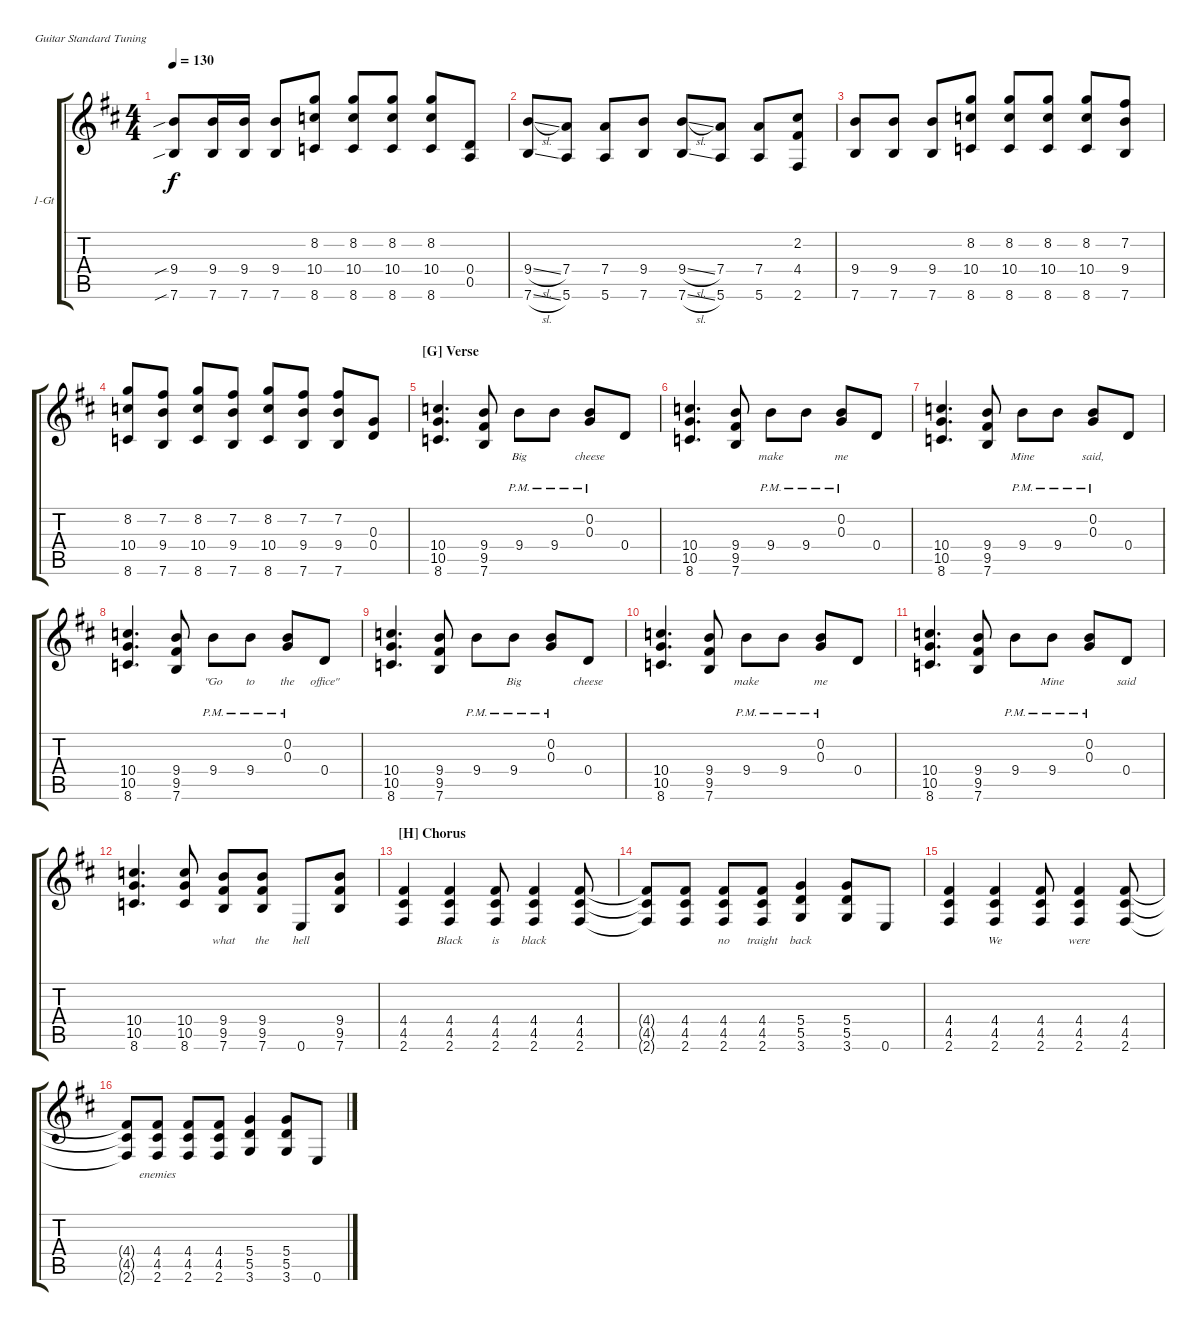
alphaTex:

\defaultSystemsLayout 4
\bracketExtendMode groupsimilarinstruments
\firstSystemTrackNameOrientation horizontal
\otherSystemsTrackNameOrientation horizontal
\track ("Guitar" "1-Gt") {instrument distortionguitar}
\staff {score tabs}
\tuning (E4 B3 G3 D3 A2 E2)
\ts (4 4)
\tempo 130
\clef g2
\scale
1.06305
\ks d
(7.6{sib} 9.4{sib}).8{lyrics (0 "") lyrics (1 "") lyrics (2 "") lyrics (3 "") lyrics (4 "") dy f} (7.6 9.4).16{lyrics (0 "") lyrics (1 "") lyrics (2 "") lyrics (3 "") lyrics (4 "")} (7.6 9.4).16{lyrics (0 "") lyrics (1 "") lyrics (2 "") lyrics (3 "") lyrics (4 "")} (7.6 9.4).8{lyrics (0 "") lyrics (1 "") lyrics (2 "") lyrics (3 "") lyrics (4 "")} (8.6 10.4 8.2).8{lyrics (0 "") lyrics (1 "") lyrics (2 "") lyrics (3 "") lyrics (4 "")} (8.6 10.4 8.2).8{lyrics (0 "") lyrics (1 "") lyrics (2 "") lyrics (3 "") lyrics (4 "")} (8.6 10.4 8.2).8{lyrics (0 "") lyrics (1 "") lyrics (2 "") lyrics (3 "") lyrics (4 "")} (8.6 10.4 8.2).8{lyrics (0 "") lyrics (1 "") lyrics (2 "") lyrics (3 "") lyrics (4 "")} (0.5 0.4).8{lyrics (0 "") lyrics (1 "") lyrics (2 "") lyrics (3 "") lyrics (4 "")} |
\scale
0.936948 (7.6{sl} 9.4{sl}).8{lyrics (0 "") lyrics (1 "") lyrics (2 "") lyrics (3 "") lyrics (4 "")} (5.6 7.4).8{lyrics (0 "") lyrics (1 "") lyrics (2 "") lyrics (3 "") lyrics (4 "")} (5.6 7.4).8{lyrics (0 "") lyrics (1 "") lyrics (2 "") lyrics (3 "") lyrics (4 "")} (7.6 9.4).8{lyrics (0 "") lyrics (1 "") lyrics (2 "") lyrics (3 "") lyrics (4 "")} (7.6{sl} 9.4{sl}).8{lyrics (0 "") lyrics (1 "") lyrics (2 "") lyrics (3 "") lyrics (4 "")} (5.6 7.4).8{lyrics (0 "") lyrics (1 "") lyrics (2 "") lyrics (3 "") lyrics (4 "")} (5.6 7.4).8{lyrics (0 "") lyrics (1 "") lyrics (2 "") lyrics (3 "") lyrics (4 "")} (2.6 4.4 2.2).8{lyrics (0 "") lyrics (1 "") lyrics (2 "") lyrics (3 "") lyrics (4 "")} |
\scale
1.06305 (7.6 9.4).8{lyrics (0 "") lyrics (1 "") lyrics (2 "") lyrics (3 "") lyrics (4 "")} (7.6 9.4).8{lyrics (0 "") lyrics (1 "") lyrics (2 "") lyrics (3 "") lyrics (4 "")} (7.6 9.4).8{lyrics (0 "") lyrics (1 "") lyrics (2 "") lyrics (3 "") lyrics (4 "")} (8.6 8.2 10.4).8{lyrics (0 "") lyrics (1 "") lyrics (2 "") lyrics (3 "") lyrics (4 "")} (8.6 8.2 10.4).8{lyrics (0 "") lyrics (1 "") lyrics (2 "") lyrics (3 "") lyrics (4 "")} (8.6 8.2 10.4).8{lyrics (0 "") lyrics (1 "") lyrics (2 "") lyrics (3 "") lyrics (4 "")} (8.6 8.2 10.4).8{lyrics (0 "") lyrics (1 "") lyrics (2 "") lyrics (3 "") lyrics (4 "")} (7.6 9.4 7.2).8{lyrics (0 "") lyrics (1 "") lyrics (2 "") lyrics (3 "") lyrics (4 "")} |
\scale
0.936948 (8.6 8.2 10.4).8{lyrics (0 "") lyrics (1 "") lyrics (2 "") lyrics (3 "") lyrics (4 "")} (7.6 9.4 7.2).8{lyrics (0 "") lyrics (1 "") lyrics (2 "") lyrics (3 "") lyrics (4 "")} (8.6 8.2 10.4).8{lyrics (0 "") lyrics (1 "") lyrics (2 "") lyrics (3 "") lyrics (4 "")} (7.6 9.4 7.2).8{lyrics (0 "") lyrics (1 "") lyrics (2 "") lyrics (3 "") lyrics (4 "")} (8.6 8.2 10.4).8{lyrics (0 "") lyrics (1 "") lyrics (2 "") lyrics (3 "") lyrics (4 "")} (7.6 9.4 7.2).8{lyrics (0 "") lyrics (1 "") lyrics (2 "") lyrics (3 "") lyrics (4 "")} (7.6 9.4 7.2).8{lyrics (0 "") lyrics (1 "") lyrics (2 "") lyrics (3 "") lyrics (4 "")} (0.4 0.3).8{lyrics (0 "") lyrics (1 "") lyrics (2 "") lyrics (3 "") lyrics (4 "")} |
\section ("G" "Verse")
\scale
1.06305 (8.6 10.5 10.4).4{d lyrics (0 "") lyrics (1 "") lyrics (2 "") lyrics (3 "") lyrics (4 "")} (7.6 9.5 9.4).8{lyrics (0 "") lyrics (1 "") lyrics (2 "") lyrics (3 "") lyrics (4 "")} 9.4{pm}.8{lyrics (0 "Big") lyrics (1 "") lyrics (2 "") lyrics (3 "") lyrics (4 "")} 9.4{pm}.8{lyrics (0 "") lyrics (1 "") lyrics (2 "") lyrics (3 "") lyrics (4 "")} (0.3{pm} 0.2{pm}).8{lyrics (0 "cheese") lyrics (1 "") lyrics (2 "") lyrics (3 "") lyrics (4 "")} 0.4.8{lyrics (0 "") lyrics (1 "") lyrics (2 "") lyrics (3 "") lyrics (4 "")} |
\scale
0.936948 (8.6 10.5 10.4).4{d lyrics (0 "") lyrics (1 "") lyrics (2 "") lyrics (3 "") lyrics (4 "")} (7.6 9.5 9.4).8{lyrics (0 "") lyrics (1 "") lyrics (2 "") lyrics (3 "") lyrics (4 "")} 9.4{pm}.8{lyrics (0 "make") lyrics (1 "") lyrics (2 "") lyrics (3 "") lyrics (4 "")} 9.4{pm}.8{lyrics (0 "") lyrics (1 "") lyrics (2 "") lyrics (3 "") lyrics (4 "")} (0.3{pm} 0.2{pm}).8{lyrics (0 "me") lyrics (1 "") lyrics (2 "") lyrics (3 "") lyrics (4 "")} 0.4.8{lyrics (0 "") lyrics (1 "") lyrics (2 "") lyrics (3 "") lyrics (4 "")} |
\scale
1.06305 (8.6 10.5 10.4).4{d lyrics (0 "") lyrics (1 "") lyrics (2 "") lyrics (3 "") lyrics (4 "")} (7.6 9.5 9.4).8{lyrics (0 "") lyrics (1 "") lyrics (2 "") lyrics (3 "") lyrics (4 "")} 9.4{pm}.8{lyrics (0 "Mine") lyrics (1 "") lyrics (2 "") lyrics (3 "") lyrics (4 "")} 9.4{pm}.8{lyrics (0 "") lyrics (1 "") lyrics (2 "") lyrics (3 "") lyrics (4 "")} (0.3{pm} 0.2{pm}).8{lyrics (0 "said,") lyrics (1 "") lyrics (2 "") lyrics (3 "") lyrics (4 "")} 0.4.8{lyrics (0 "") lyrics (1 "") lyrics (2 "") lyrics (3 "") lyrics (4 "")} |
\scale
0.936948 (8.6 10.5 10.4).4{d lyrics (0 "") lyrics (1 "") lyrics (2 "") lyrics (3 "") lyrics (4 "")} (7.6 9.5 9.4).8{lyrics (0 "") lyrics (1 "") lyrics (2 "") lyrics (3 "") lyrics (4 "")} 9.4{pm}.8{lyrics (0 "\"Go") lyrics (1 "") lyrics (2 "") lyrics (3 "") lyrics (4 "")} 9.4{pm}.8{lyrics (0 "to") lyrics (1 "") lyrics (2 "") lyrics (3 "") lyrics (4 "")} (0.3{pm} 0.2{pm}).8{lyrics (0 "the") lyrics (1 "") lyrics (2 "") lyrics (3 "") lyrics (4 "")} 0.4.8{lyrics (0 "office\"") lyrics (1 "") lyrics (2 "") lyrics (3 "") lyrics (4 "")} |
\scale
1.06305 (8.6 10.5 10.4).4{d lyrics (0 "") lyrics (1 "") lyrics (2 "") lyrics (3 "") lyrics (4 "")} (7.6 9.5 9.4).8{lyrics (0 "") lyrics (1 "") lyrics (2 "") lyrics (3 "") lyrics (4 "")} 9.4{pm}.8{lyrics (0 "") lyrics (1 "") lyrics (2 "") lyrics (3 "") lyrics (4 "")} 9.4{pm}.8{lyrics (0 "Big") lyrics (1 "") lyrics (2 "") lyrics (3 "") lyrics (4 "")} (0.3{pm} 0.2{pm}).8{lyrics (0 "") lyrics (1 "") lyrics (2 "") lyrics (3 "") lyrics (4 "")} 0.4.8{lyrics (0 "cheese") lyrics (1 "") lyrics (2 "") lyrics (3 "") lyrics (4 "")} |
\scale
0.936948 (8.6 10.5 10.4).4{d lyrics (0 "") lyrics (1 "") lyrics (2 "") lyrics (3 "") lyrics (4 "")} (7.6 9.5 9.4).8{lyrics (0 "") lyrics (1 "") lyrics (2 "") lyrics (3 "") lyrics (4 "")} 9.4{pm}.8{lyrics (0 "make") lyrics (1 "") lyrics (2 "") lyrics (3 "") lyrics (4 "")} 9.4{pm}.8{lyrics (0 "") lyrics (1 "") lyrics (2 "") lyrics (3 "") lyrics (4 "")} (0.3{pm} 0.2{pm}).8{lyrics (0 "me") lyrics (1 "") lyrics (2 "") lyrics (3 "") lyrics (4 "")} 0.4.8{lyrics (0 "") lyrics (1 "") lyrics (2 "") lyrics (3 "") lyrics (4 "")} |
\scale
1.06305 (8.6 10.5 10.4).4{d lyrics (0 "") lyrics (1 "") lyrics (2 "") lyrics (3 "") lyrics (4 "")} (7.6 9.5 9.4).8{lyrics (0 "") lyrics (1 "") lyrics (2 "") lyrics (3 "") lyrics (4 "")} 9.4{pm}.8{lyrics (0 "") lyrics (1 "") lyrics (2 "") lyrics (3 "") lyrics (4 "")} 9.4{pm}.8{lyrics (0 "Mine") lyrics (1 "") lyrics (2 "") lyrics (3 "") lyrics (4 "")} (0.3{pm} 0.2{pm}).8{lyrics (0 "") lyrics (1 "") lyrics (2 "") lyrics (3 "") lyrics (4 "")} 0.4.8{lyrics (0 "said") lyrics (1 "") lyrics (2 "") lyrics (3 "") lyrics (4 "")} |
\scale
0.936948 (8.6 10.5 10.4).4{d lyrics (0 "") lyrics (1 "") lyrics (2 "") lyrics (3 "") lyrics (4 "")} (8.6 10.5 10.4).8{lyrics (0 "") lyrics (1 "") lyrics (2 "") lyrics (3 "") lyrics (4 "")} (7.6 9.5 9.4).8{lyrics (0 "what") lyrics (1 "") lyrics (2 "") lyrics (3 "") lyrics (4 "")} (7.6 9.5 9.4).8{lyrics (0 "the") lyrics (1 "") lyrics (2 "") lyrics (3 "") lyrics (4 "")} 0.6.8{lyrics (0 "hell") lyrics (1 "") lyrics (2 "") lyrics (3 "") lyrics (4 "")} (7.6 9.5 9.4).8{lyrics (0 "") lyrics (1 "") lyrics (2 "") lyrics (3 "") lyrics (4 "")} |
\section ("H" "Chorus")
\scale
1.06305 (2.6 4.5 4.4).4{lyrics (0 "") lyrics (1 "") lyrics (2 "") lyrics (3 "") lyrics (4 "")} (2.6 4.5 4.4).4{lyrics (0 "Black") lyrics (1 "") lyrics (2 "") lyrics (3 "") lyrics (4 "")} (2.6 4.5 4.4).8{lyrics (0 "is") lyrics (1 "") lyrics (2 "") lyrics (3 "") lyrics (4 "")} (2.6 4.5 4.4).4{lyrics (0 "black") lyrics (1 "") lyrics (2 "") lyrics (3 "") lyrics (4 "")} (2.6 4.5 4.4).8{lyrics (0 "") lyrics (1 "") lyrics (2 "") lyrics (3 "") lyrics (4 "")} |
\scale
0.936948 (2.6{t} 4.5{t} 4.4{t}).8{lyrics (0 "") lyrics (1 "") lyrics (2 "") lyrics (3 "") lyrics (4 "")} (2.6 4.5 4.4).8{lyrics (0 "") lyrics (1 "") lyrics (2 "") lyrics (3 "") lyrics (4 "")} (2.6 4.5 4.4).8{lyrics (0 "no") lyrics (1 "") lyrics (2 "") lyrics (3 "") lyrics (4 "")} (2.6 4.5 4.4).8{lyrics (0 "traight") lyrics (1 "") lyrics (2 "") lyrics (3 "") lyrics (4 "")} (3.6 5.5 5.4).4{lyrics (0 "back") lyrics (1 "") lyrics (2 "") lyrics (3 "") lyrics (4 "")} (3.6 5.5 5.4).8{lyrics (0 "") lyrics (1 "") lyrics (2 "") lyrics (3 "") lyrics (4 "")} 0.6.8{lyrics (0 "") lyrics (1 "") lyrics (2 "") lyrics (3 "") lyrics (4 "")} |
\scale
1.06305 (2.6 4.5 4.4).4{lyrics (0 "") lyrics (1 "") lyrics (2 "") lyrics (3 "") lyrics (4 "")} (2.6 4.5 4.4).4{lyrics (0 "We") lyrics (1 "") lyrics (2 "") lyrics (3 "") lyrics (4 "")} (2.6 4.5 4.4).8{lyrics (0 "") lyrics (1 "") lyrics (2 "") lyrics (3 "") lyrics (4 "")} (2.6 4.5 4.4).4{lyrics (0 "were") lyrics (1 "") lyrics (2 "") lyrics (3 "") lyrics (4 "")} (2.6 4.5 4.4).8{lyrics (0 "") lyrics (1 "") lyrics (2 "") lyrics (3 "") lyrics (4 "")} |
\scale
0.936948 (2.6{t} 4.5{t} 4.4{t}).8{lyrics (0 "") lyrics (1 "") lyrics (2 "") lyrics (3 "") lyrics (4 "")} (2.6 4.5 4.4).8{lyrics (0 "enemies") lyrics (1 "") lyrics (2 "") lyrics (3 "") lyrics (4 "")} (2.6 4.5 4.4).8{lyrics (0 "") lyrics (1 "") lyrics (2 "") lyrics (3 "") lyrics (4 "")} (2.6 4.5 4.4).8{lyrics (0 "") lyrics (1 "") lyrics (2 "") lyrics (3 "") lyrics (4 "")} (3.6 5.5 5.4).4{lyrics (0 "") lyrics (1 "") lyrics (2 "") lyrics (3 "") lyrics (4 "")} (3.6 5.5 5.4).8{lyrics (0 "") lyrics (1 "") lyrics (2 "") lyrics (3 "") lyrics (4 "")} 0.6.8{lyrics (0 "") lyrics (1 "") lyrics (2 "") lyrics (3 "") lyrics (4 "")}
